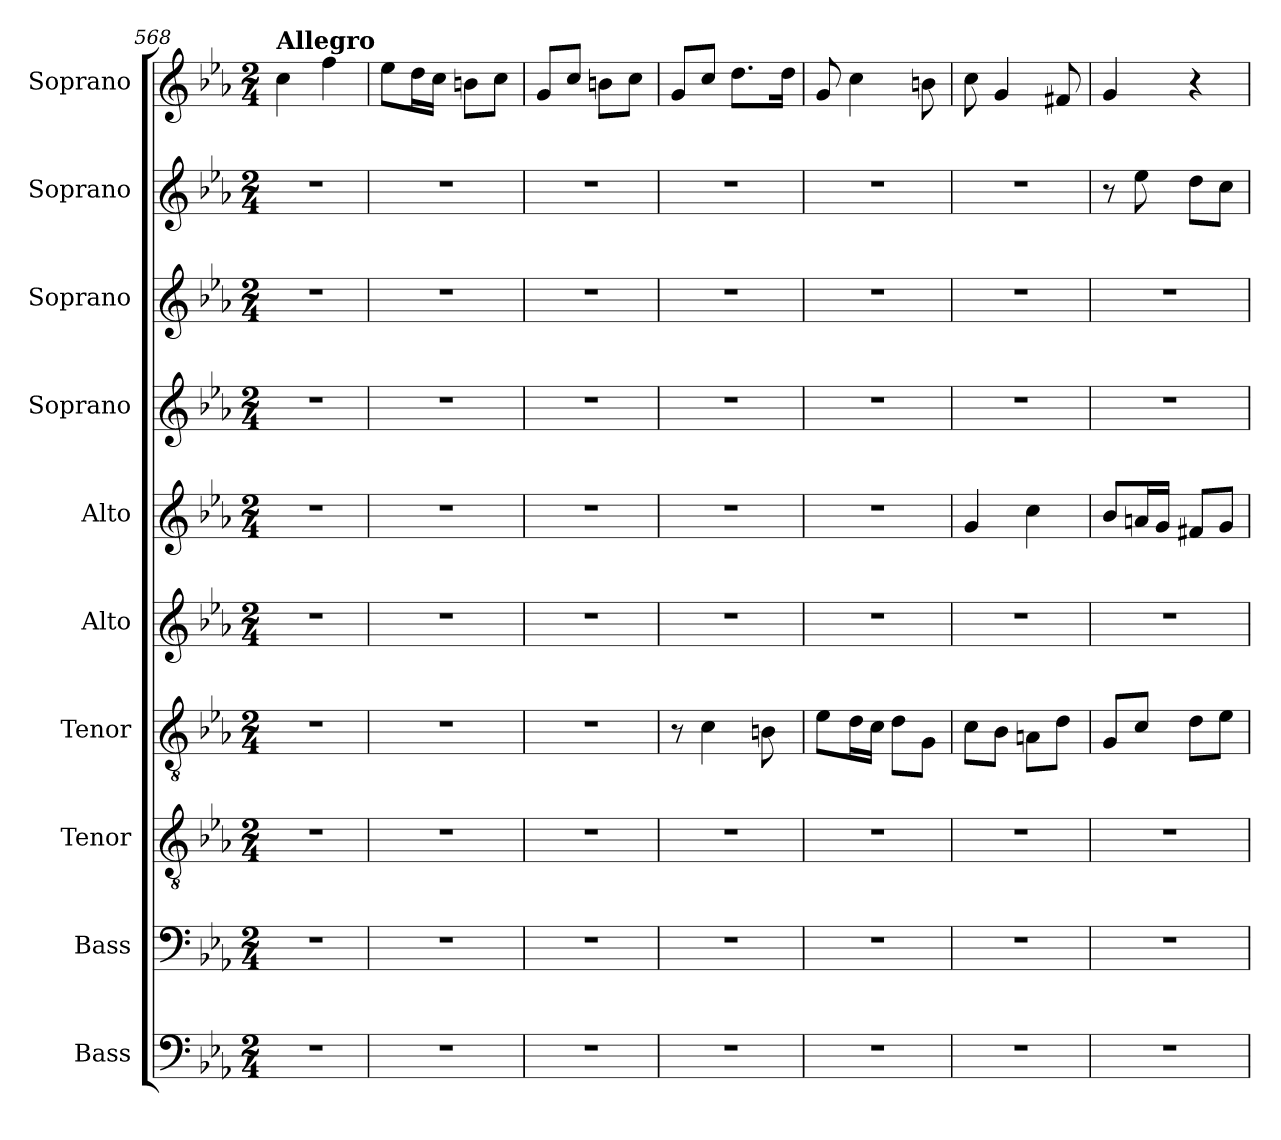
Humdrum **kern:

**kern	**kern	**kern	**kern	**kern	**kern	**kern	**kern	**kern	**kern
*part10	*part9	*part8	*part7	*part6	*part5	*part4	*part3	*part2	*part1
*staff10	*staff9	*staff8	*staff7	*staff6	*staff5	*staff4	*staff3	*staff2	*staff1
*I"Bass	*I"Bass	*I"Tenor	*I"Tenor	*I"Alto	*I"Alto	*I"Soprano	*I"Soprano	*I"Soprano	*I"Soprano
*I'B.	*I'B.	*I'T.	*I'T.	*I'A.	*I'A.	*I'S.	*I'S.	*I'S.	*I'S.
!!LO:PB:g=z
*clefF4	*clefF4	*clefGv2	*clefGv2	*clefG2	*clefG2	*clefG2	*clefG2	*clefG2	*clefG2
*k[b-e-a-]	*k[b-e-a-]	*k[b-e-a-]	*k[b-e-a-]	*k[b-e-a-]	*k[b-e-a-]	*k[b-e-a-]	*k[b-e-a-]	*k[b-e-a-]	*k[b-e-a-]
*M2/4	*M2/4	*M2/4	*M2/4	*M2/4	*M2/4	*M2/4	*M2/4	*M2/4	*M2/4
=568	=568	=568	=568	=568	=568	=568	=568	=568	=568
!	!	!	!	!	!	!	!	!	!LO:TX:a:B:t=Allegro
2r	2r	2r	2r	2r	2r	2r	2r	2r	4cc\
.	.	.	.	.	.	.	.	.	4ff\
=569	=569	=569	=569	=569	=569	=569	=569	=569	=569
2r	2r	2r	2r	2r	2r	2r	2r	2r	8ee-\L
.	.	.	.	.	.	.	.	.	16dd\L
.	.	.	.	.	.	.	.	.	16cc\JJ
.	.	.	.	.	.	.	.	.	8bn\L
.	.	.	.	.	.	.	.	.	8cc\J
=570	=570	=570	=570	=570	=570	=570	=570	=570	=570
2r	2r	2r	2r	2r	2r	2r	2r	2r	8g/L
.	.	.	.	.	.	.	.	.	8cc/J
.	.	.	.	.	.	.	.	.	8bn\L
.	.	.	.	.	.	.	.	.	8cc\J
=571	=571	=571	=571	=571	=571	=571	=571	=571	=571
2r	2r	2r	8r	2r	2r	2r	2r	2r	8g/L
.	.	.	4c\	.	.	.	.	.	8cc/J
.	.	.	.	.	.	.	.	.	8.dd\L
.	.	.	8Bn\	.	.	.	.	.	.
.	.	.	.	.	.	.	.	.	16dd\Jk
=572	=572	=572	=572	=572	=572	=572	=572	=572	=572
2r	2r	2r	8e-\L	2r	2r	2r	2r	2r	8g/
.	.	.	16d\L	.	.	.	.	.	4cc\
.	.	.	16c\JJ	.	.	.	.	.	.
.	.	.	8d\L	.	.	.	.	.	.
.	.	.	8G\J	.	.	.	.	.	8bn\
=573	=573	=573	=573	=573	=573	=573	=573	=573	=573
2r	2r	2r	8c\L	2r	4g/	2r	2r	2r	8cc\
.	.	.	8B-\J	.	.	.	.	.	4g/
.	.	.	8An\L	.	4cc\	.	.	.	.
.	.	.	8d\J	.	.	.	.	.	8f#X/
=574	=574	=574	=574	=574	=574	=574	=574	=574	=574
2r	2r	2r	8G/L	2r	8b-/L	2r	2r	8r	4g/
.	.	.	8c/J	.	16an/L	.	.	8ee-\	.
.	.	.	.	.	16g/JJ	.	.	.	.
.	.	.	8d\L	.	8f#X/L	.	.	8dd\L	4r
.	.	.	8e-\J	.	8g/J	.	.	8cc\J	.
=	=	=	=	=	=	=	=	=	=
*-	*-	*-	*-	*-	*-	*-	*-	*-	*-
